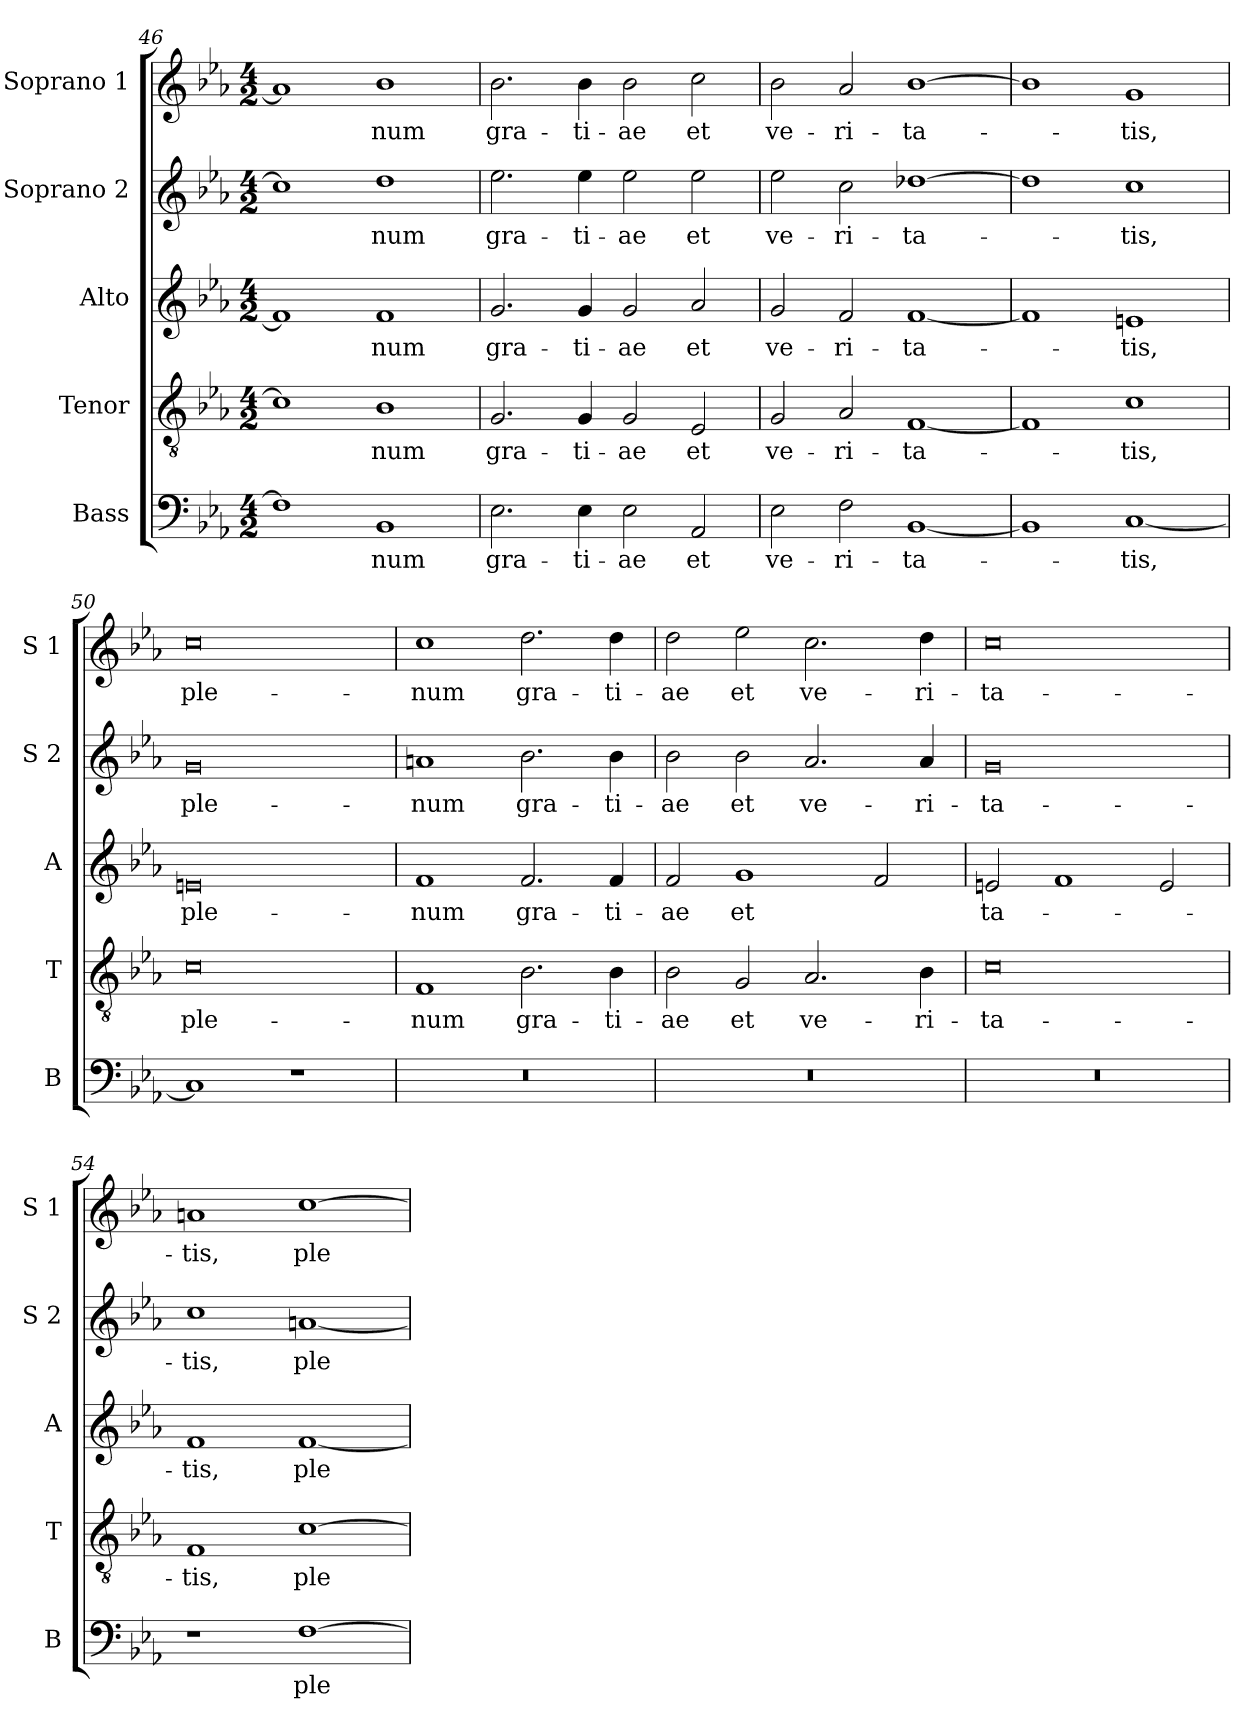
**kern	**text	**kern	**text	**kern	**text	**kern	**text	**kern	**text
*part5	*part5	*part4	*part4	*part3	*part3	*part2	*part2	*part1	*part1
*staff5	*staff5	*staff4	*staff4	*staff3	*staff3	*staff2	*staff2	*staff1	*staff1
*I"Bass	*	*I"Tenor	*	*I"Alto	*	*I"Soprano 2	*	*I"Soprano 1	*
*I'B	*	*I'T	*	*I'A	*	*I'S 2	*	*I'S 1	*
*clefF4	*	*clefGv2	*	*clefG2	*	*clefG2	*	*clefG2	*
*k[b-e-a-]	*	*k[b-e-a-]	*	*k[b-e-a-]	*	*k[b-e-a-]	*	*k[b-e-a-]	*
*E-:	*	*E-:	*	*E-:	*	*E-:	*	*E-:	*
*M4/2	*	*M4/2	*	*M4/2	*	*M4/2	*	*M4/2	*
=46	=46	=46	=46	=46	=46	=46	=46	=46	=46
1F]	.	1c]	.	1f]	.	1cc]	.	1a]	.
!	!LO:LY:b	!	!LO:LY:b	!	!LO:LY:b	!	!LO:LY:b	!	!LO:LY:b
1BB-	-num	1B-	-num	1f	-num	1dd	-num	1b-	-num
=47	=47	=47	=47	=47	=47	=47	=47	=47	=47
!	!LO:LY:b	!	!LO:LY:b	!	!LO:LY:b	!	!LO:LY:b	!	!LO:LY:b
2.E-\	gra-	2.G/	gra-	2.g/	gra-	2.ee-\	gra-	2.b-\	gra-
!	!LO:LY:b	!	!LO:LY:b	!	!LO:LY:b	!	!LO:LY:b	!	!LO:LY:b
4E-\	-ti-	4G/	-ti-	4g/	-ti-	4ee-\	-ti-	4b-\	-ti-
!	!LO:LY:b	!	!LO:LY:b	!	!LO:LY:b	!	!LO:LY:b	!	!LO:LY:b
2E-\	-ae	2G/	-ae	2g/	-ae	2ee-\	-ae	2b-\	-ae
!	!LO:LY:b	!	!LO:LY:b	!	!LO:LY:b	!	!LO:LY:b	!	!LO:LY:b
2AA-/	et	2E-/	et	2a-/	et	2ee-\	et	2cc\	et
=48	=48	=48	=48	=48	=48	=48	=48	=48	=48
!	!LO:LY:b	!	!LO:LY:b	!	!LO:LY:b	!	!LO:LY:b	!	!LO:LY:b
2E-\	ve-	2G/	ve-	2g/	ve-	2ee-\	ve-	2b-\	ve-
!	!LO:LY:b	!	!LO:LY:b	!	!LO:LY:b	!	!LO:LY:b	!	!LO:LY:b
2F\	-ri-	2A-/	-ri-	2f/	-ri-	2cc\	-ri-	2a-/	-ri-
!	!LO:LY:b	!	!LO:LY:b	!	!LO:LY:b	!	!LO:LY:b	!	!LO:LY:b
[1BB-	-ta-	[1F	-ta-	[1f	-ta-	[1dd-X	-ta-	[1b-	-ta-
!!LO:LB:g=z
=49	=49	=49	=49	=49	=49	=49	=49	=49	=49
1BB-]	.	1F]	.	1f]	.	1dd-]	.	1b-]	.
!	!LO:LY:b	!	!LO:LY:b	!	!LO:LY:b	!	!LO:LY:b	!	!LO:LY:b
[1C	-tis,	1c	-tis,	1en	-tis,	1cc	-tis,	1g	-tis,
=50	=50	=50	=50	=50	=50	=50	=50	=50	=50
!	!	!	!LO:LY:b	!	!LO:LY:b	!	!LO:LY:b	!	!LO:LY:b
1C]	.	0c	ple-	0en	ple-	0g	ple-	0cc	ple-
1r	.	.	.	.	.	.	.	.	.
=51	=51	=51	=51	=51	=51	=51	=51	=51	=51
!	!	!	!LO:LY:b	!	!LO:LY:b	!	!LO:LY:b	!	!LO:LY:b
0r	.	1F	-num	1f	-num	1an	-num	1cc	-num
!	!	!	!LO:LY:b	!	!LO:LY:b	!	!LO:LY:b	!	!LO:LY:b
.	.	2.B-\	gra-	2.f/	gra-	2.b-\	gra-	2.dd\	gra-
!	!	!	!LO:LY:b	!	!LO:LY:b	!	!LO:LY:b	!	!LO:LY:b
.	.	4B-\	-ti-	4f/	-ti-	4b-\	-ti-	4dd\	-ti-
=52	=52	=52	=52	=52	=52	=52	=52	=52	=52
!	!	!	!LO:LY:b	!	!LO:LY:b	!	!LO:LY:b	!	!LO:LY:b
0r	.	2B-\	-ae	2f/	-ae	2b-\	-ae	2dd\	-ae
!	!	!	!LO:LY:b	!	!LO:LY:b	!	!LO:LY:b	!	!LO:LY:b
.	.	2G/	et	1g	et	2b-\	et	2ee-\	et
!	!	!	!LO:LY:b	!	!	!	!LO:LY:b	!	!LO:LY:b
.	.	2.A-/	ve-	.	.	2.a-/	ve-	2.cc\	ve-
.	.	.	.	2f/	.	.	.	.	.
!	!	!	!LO:LY:b	!	!	!	!LO:LY:b	!	!LO:LY:b
.	.	4B-\	-ri-	.	.	4a-/	-ri-	4dd\	-ri-
=53	=53	=53	=53	=53	=53	=53	=53	=53	=53
!	!	!	!LO:LY:b	!	!LO:LY:b	!	!LO:LY:b	!	!LO:LY:b
0r	.	0c	-ta-	2en/	ta-	0g	-ta-	0cc	-ta-
.	.	.	.	1f	.	.	.	.	.
.	.	.	.	2e/	.	.	.	.	.
=54	=54	=54	=54	=54	=54	=54	=54	=54	=54
!	!	!	!LO:LY:b	!	!LO:LY:b	!	!LO:LY:b	!	!LO:LY:b
1r	.	1F	-tis,	1f	-tis,	1cc	-tis,	1an	-tis,
!	!LO:LY:b	!	!LO:LY:b	!	!LO:LY:b	!	!LO:LY:b	!	!LO:LY:b
[1F	ple-	[1c	ple-	[1f	ple-	[1an	ple-	[1cc	ple-
=	=	=	=	=	=	=	=	=	=
*-	*-	*-	*-	*-	*-	*-	*-	*-	*-
